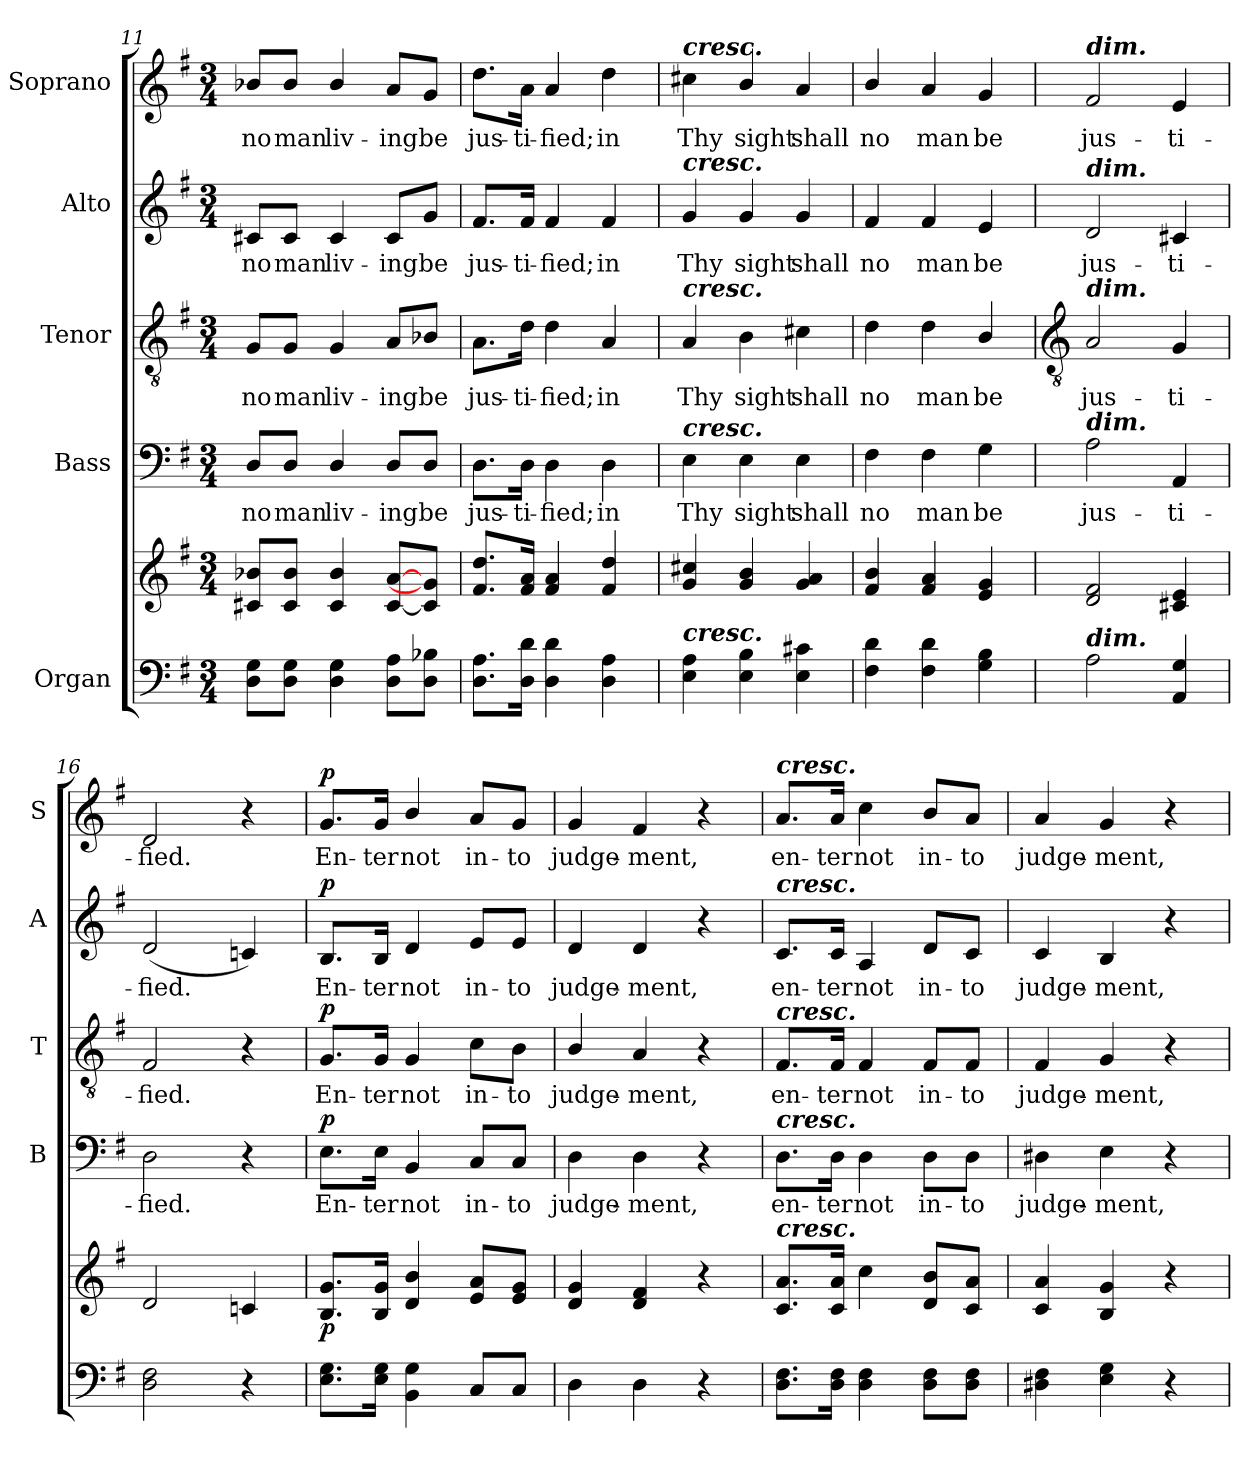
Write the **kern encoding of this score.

**kern	**kern	**dynam	**kern	**text	**dynam	**kern	**text	**dynam	**kern	**text	**dynam	**kern	**text	**dynam
*part5	*part5	*part5	*part4	*part4	*part4	*part3	*part3	*part3	*part2	*part2	*part2	*part1	*part1	*part1
*staff6	*staff5	*staff5/6	*staff4	*staff4	*staff4	*staff3	*staff3	*staff3	*staff2	*staff2	*staff2	*staff1	*staff1	*staff1
*I"Organ	*	*	*I"Bass	*	*	*I"Tenor	*	*	*I"Alto	*	*	*I"Soprano	*	*
*	*	*	*I'B	*	*	*I'T	*	*	*I'A	*	*	*I'S	*	*
*clefF4	*clefG2	*	*clefF4	*	*	*clefGv2	*	*	*clefG2	*	*	*clefG2	*	*
*k[f#]	*k[f#]	*	*k[f#]	*	*	*k[f#]	*	*	*k[f#]	*	*	*k[f#]	*	*
*G:	*G:	*	*G:	*	*	*G:	*	*	*G:	*	*	*G:	*	*
*M3/4	*M3/4	*	*M3/4	*	*	*M3/4	*	*	*M3/4	*	*	*M3/4	*	*
=11	=11	=11	=11	=11	=11	=11	=11	=11	=11	=11	=11	=11	=11	=11
!	!	!	!	!LO:LY:b	!	!	!LO:LY:b	!	!	!LO:LY:b	!	!	!LO:LY:b	!
8D 8GL	8c#X/ 8b-X/L	.	8D/L	no	.	8G/L	no	.	8c#X/L	no	.	8b-X/L	no	.
!	!	!	!	!LO:LY:b	!	!	!LO:LY:b	!	!	!LO:LY:b	!	!	!LO:LY:b	!
8D 8GJ	8c#/ 8b-/J	.	8D/J	man	.	8G/J	man	.	8c#/J	man	.	8b-/J	man	.
!	!	!	!	!LO:LY:b	!	!	!LO:LY:b	!	!	!LO:LY:b	!	!	!LO:LY:b	!
4D 4G	4c#/ 4b-/	.	4D/	liv-	.	4G	liv-	.	4c#	liv-	.	4b-/	liv-	.
!	!	!	!	!LO:LY:b	!	!	!LO:LY:b	!	!	!LO:LY:b	!	!	!LO:LY:b	!
8D 8AL	[8c# [8aL	.	8D/L	-ing	.	8A/L	-ing	.	8c#/L	-ing	.	8a/L	-ing	.
!	!	!	!	!LO:LY:b	!	!	!LO:LY:b	!	!	!LO:LY:b	!	!	!LO:LY:b	!
8D 8B-XJ	8c#] 8g]J	.	8D/J	be	.	8B-X/J	be	.	8g/J	be	.	8g/J	be	.
=12	=12	=12	=12	=12	=12	=12	=12	=12	=12	=12	=12	=12	=12	=12
!	!	!	!	!LO:LY:b	!	!	!LO:LY:b	!	!	!LO:LY:b	!	!	!LO:LY:b	!
8.D 8.AL	8.f#/ 8.dd/L	.	8.D\L	jus-	.	8.A\L	jus-	.	8.f#/L	jus-	.	8.dd\L	jus-	.
!	!	!	!	!LO:LY:b	!	!	!LO:LY:b	!	!	!LO:LY:b	!	!	!LO:LY:b	!
16D 16dJ	16f#/ 16a/J	.	16D\Jk	-ti-	.	16d\Jk	-ti-	.	16f#/Jk	-ti-	.	16a\Jk	-ti-	.
!	!	!	!	!LO:LY:b	!	!	!LO:LY:b	!	!	!LO:LY:b	!	!	!LO:LY:b	!
4D 4d	4f# 4a	.	4D	-fied;	.	4d	-fied;	.	4f#	-fied;	.	4a	-fied;	.
!	!	!	!	!LO:LY:b	!	!	!LO:LY:b	!	!	!LO:LY:b	!	!	!LO:LY:b	!
4D 4A	4f#/ 4dd/	.	4D	in	.	4A	in	.	4f#	in	.	4dd	in	.
=13	=13	=13	=13	=13	=13	=13	=13	=13	=13	=13	=13	=13	=13	=13
!	!	!	!	!	!	!	!	!	!	!	!	!LO:TX:a:Bi:t=cresc.	!	!
!	!	!	!	!	!	!	!	!	!LO:TX:a:Bi:t=cresc.	!	!	!	!	!
!	!	!	!	!	!	!LO:TX:a:Bi:t=cresc.	!	!	!	!	!	!	!	!
!	!	!	!LO:TX:a:Bi:t=cresc.	!	!	!	!	!	!	!	!	!	!	!
!LO:TX:a:Bi:t=cresc.	!	!	!	!	!	!	!	!	!	!	!	!	!	!
!	!	!	!	!LO:LY:b	!	!	!LO:LY:b	!	!	!LO:LY:b	!	!	!LO:LY:b	!
4E 4A	4g/ 4cc#X/	.	4E	Thy	.	4A	Thy	.	4g	Thy	.	4cc#X	Thy	.
!	!	!	!	!LO:LY:b	!	!	!LO:LY:b	!	!	!LO:LY:b	!	!	!LO:LY:b	!
4E 4B	4g/ 4b/	.	4E	sight	.	4B	sight	.	4g	sight	.	4b/	sight	.
!	!	!	!	!LO:LY:b	!	!	!LO:LY:b	!	!	!LO:LY:b	!	!	!LO:LY:b	!
4E 4c#X	4g 4a	.	4E	shall	.	4c#X	shall	.	4g	shall	.	4a	shall	.
=14	=14	=14	=14	=14	=14	=14	=14	=14	=14	=14	=14	=14	=14	=14
!	!	!	!	!LO:LY:b	!	!	!LO:LY:b	!	!	!LO:LY:b	!	!	!LO:LY:b	!
4F# 4d	4f#/ 4b/	.	4F#	no	.	4d	no	.	4f#	no	.	4b/	no	.
!	!	!	!	!LO:LY:b	!	!	!LO:LY:b	!	!	!LO:LY:b	!	!	!LO:LY:b	!
4F# 4d	4f# 4a	.	4F#	man	.	4d	man	.	4f#	man	.	4a	man	.
!	!	!	!	!LO:LY:b	!	!	!LO:LY:b	!	!	!LO:LY:b	!	!	!LO:LY:b	!
4G 4B	4e 4g	.	4G	be	.	4B/	be	.	4e	be	.	4g	be	.
!!LO:LB:g=z
=15	=15	=15	=15	=15	=15	=15	=15	=15	=15	=15	=15	=15	=15	=15
*	*	*	*	*	*	*clefGv2	*	*	*	*	*	*	*	*
!	!	!	!	!	!	!	!	!	!	!	!	!LO:TX:a:Bi:t=dim.	!	!
!	!	!	!	!	!	!	!	!	!LO:TX:a:Bi:t=dim.	!	!	!	!	!
!	!	!	!	!	!	!LO:TX:a:Bi:t=dim.	!	!	!	!	!	!	!	!
!	!	!	!LO:TX:a:Bi:t=dim.	!	!	!	!	!	!	!	!	!	!	!
!LO:TX:a:Bi:t=dim.	!	!	!	!	!	!	!	!	!	!	!	!	!	!
!	!	!	!	!LO:LY:b	!	!	!LO:LY:b	!	!	!LO:LY:b	!	!	!LO:LY:b	!
2A	2d 2f#	.	2A	jus-	.	2A	jus-	.	2d	jus-	.	2f#	jus-	.
!	!	!	!	!LO:LY:b	!	!	!LO:LY:b	!	!	!LO:LY:b	!	!	!LO:LY:b	!
4AA/ 4G/	4c#X 4e	.	4AA	-ti-	.	4G	-ti-	.	4c#X	-ti-	.	4e	-ti-	.
=16	=16	=16	=16	=16	=16	=16	=16	=16	=16	=16	=16	=16	=16	=16
!	!	!	!	!LO:LY:b	!	!	!LO:LY:b	!	!	!LO:LY:b	!	!	!LO:LY:b	!
2D 2F#	2d	.	2D	-fied.	.	2F#	-fied.	.	(<2d	-fied.	.	2d	-fied.	.
4r	4cn	.	4r	.	.	4r	.	.	4cn)	.	.	4r	.	.
=17	=17	=17	=17	=17	=17	=17	=17	=17	=17	=17	=17	=17	=17	=17
!	!	!LO:DY:b	!	!LO:LY:b	!LO:DY:b	!	!LO:LY:b	!LO:DY:b	!	!LO:LY:b	!LO:DY:b	!	!LO:LY:b	!LO:DY:b
8.E 8.GL	8.B 8.gL	p	8.E\L	En-	p	8.G/L	En-	p	8.B/L	En-	p	8.g/L	En-	p
!	!	!	!	!LO:LY:b	!	!	!LO:LY:b	!	!	!LO:LY:b	!	!	!LO:LY:b	!
16E 16GJ	16B 16gJ	.	16E\Jk	-ter	.	16G/Jk	-ter	.	16B/Jk	-ter	.	16g/Jk	-ter	.
!	!	!	!	!LO:LY:b	!	!	!LO:LY:b	!	!	!LO:LY:b	!	!	!LO:LY:b	!
4BB\ 4G\	4d/ 4b/	.	4BB	not	.	4G	not	.	4d	not	.	4b/	not	.
!	!	!	!	!LO:LY:b	!	!	!LO:LY:b	!	!	!LO:LY:b	!	!	!LO:LY:b	!
8C/L	8e 8aL	.	8C/L	in-	.	8c\L	in-	.	8e/L	in-	.	8a/L	in-	.
!	!	!	!	!LO:LY:b	!	!	!LO:LY:b	!	!	!LO:LY:b	!	!	!LO:LY:b	!
8C/J	8e 8gJ	.	8C/J	-to	.	8B\J	-to	.	8e/J	-to	.	8g/J	-to	.
=18	=18	=18	=18	=18	=18	=18	=18	=18	=18	=18	=18	=18	=18	=18
!	!	!	!	!LO:LY:b	!	!	!LO:LY:b	!	!	!LO:LY:b	!	!	!LO:LY:b	!
4D	4d 4g	.	4D	judge-	.	4B/	judge-	.	4d	judge-	.	4g	judge-	.
!	!	!	!	!LO:LY:b	!	!	!LO:LY:b	!	!	!LO:LY:b	!	!	!LO:LY:b	!
4D	4d 4f#	.	4D	-ment,	.	4A	-ment,	.	4d	-ment,	.	4f#	-ment,	.
4r	4r	.	4r	.	.	4r	.	.	4r	.	.	4r	.	.
=19	=19	=19	=19	=19	=19	=19	=19	=19	=19	=19	=19	=19	=19	=19
!	!	!	!	!	!	!	!	!	!	!	!	!LO:TX:a:Bi:t=cresc.	!	!
!	!	!	!	!	!	!	!	!	!LO:TX:a:Bi:t=cresc.	!	!	!	!	!
!	!	!	!	!	!	!LO:TX:a:Bi:t=cresc.	!	!	!	!	!	!	!	!
!	!	!	!LO:TX:a:Bi:t=cresc.	!	!	!	!	!	!	!	!	!	!	!
!	!LO:TX:a:Bi:t=cresc.	!	!	!	!	!	!	!	!	!	!	!	!	!
!	!	!	!	!LO:LY:b	!	!	!LO:LY:b	!	!	!LO:LY:b	!	!	!LO:LY:b	!
8.D 8.F#L	8.c 8.aL	.	8.D\L	en-	.	8.F#/L	en-	.	8.c/L	en-	.	8.a/L	en-	.
!	!	!	!	!LO:LY:b	!	!	!LO:LY:b	!	!	!LO:LY:b	!	!	!LO:LY:b	!
16D 16F#J	16c 16aJ	.	16D\Jk	-ter	.	16F#/Jk	-ter	.	16c/Jk	-ter	.	16a/Jk	-ter	.
!	!	!	!	!LO:LY:b	!	!	!LO:LY:b	!	!	!LO:LY:b	!	!	!LO:LY:b	!
4D 4F#	4cc	.	4D	not	.	4F#	not	.	4A	not	.	4cc	not	.
!	!	!	!	!LO:LY:b	!	!	!LO:LY:b	!	!	!LO:LY:b	!	!	!LO:LY:b	!
8D 8F#L	8d/ 8b/L	.	8D\L	in-	.	8F#/L	in-	.	8d/L	in-	.	8b/L	in-	.
!	!	!	!	!LO:LY:b	!	!	!LO:LY:b	!	!	!LO:LY:b	!	!	!LO:LY:b	!
8D 8F#J	8c 8aJ	.	8D\J	-to	.	8F#/J	-to	.	8c/J	-to	.	8a/J	-to	.
=20	=20	=20	=20	=20	=20	=20	=20	=20	=20	=20	=20	=20	=20	=20
!	!	!	!	!LO:LY:b	!	!	!LO:LY:b	!	!	!LO:LY:b	!	!	!LO:LY:b	!
4D#X 4F#	4c 4a	.	4D#X	judge-	.	4F#	judge-	.	4c	judge-	.	4a	judge-	.
!	!	!	!	!LO:LY:b	!	!	!LO:LY:b	!	!	!LO:LY:b	!	!	!LO:LY:b	!
4E 4G	4B 4g	.	4E	-ment,	.	4G	-ment,	.	4B	-ment,	.	4g	-ment,	.
4r	4r	.	4r	.	.	4r	.	.	4r	.	.	4r	.	.
=	=	=	=	=	=	=	=	=	=	=	=	=	=	=
*-	*-	*-	*-	*-	*-	*-	*-	*-	*-	*-	*-	*-	*-	*-
